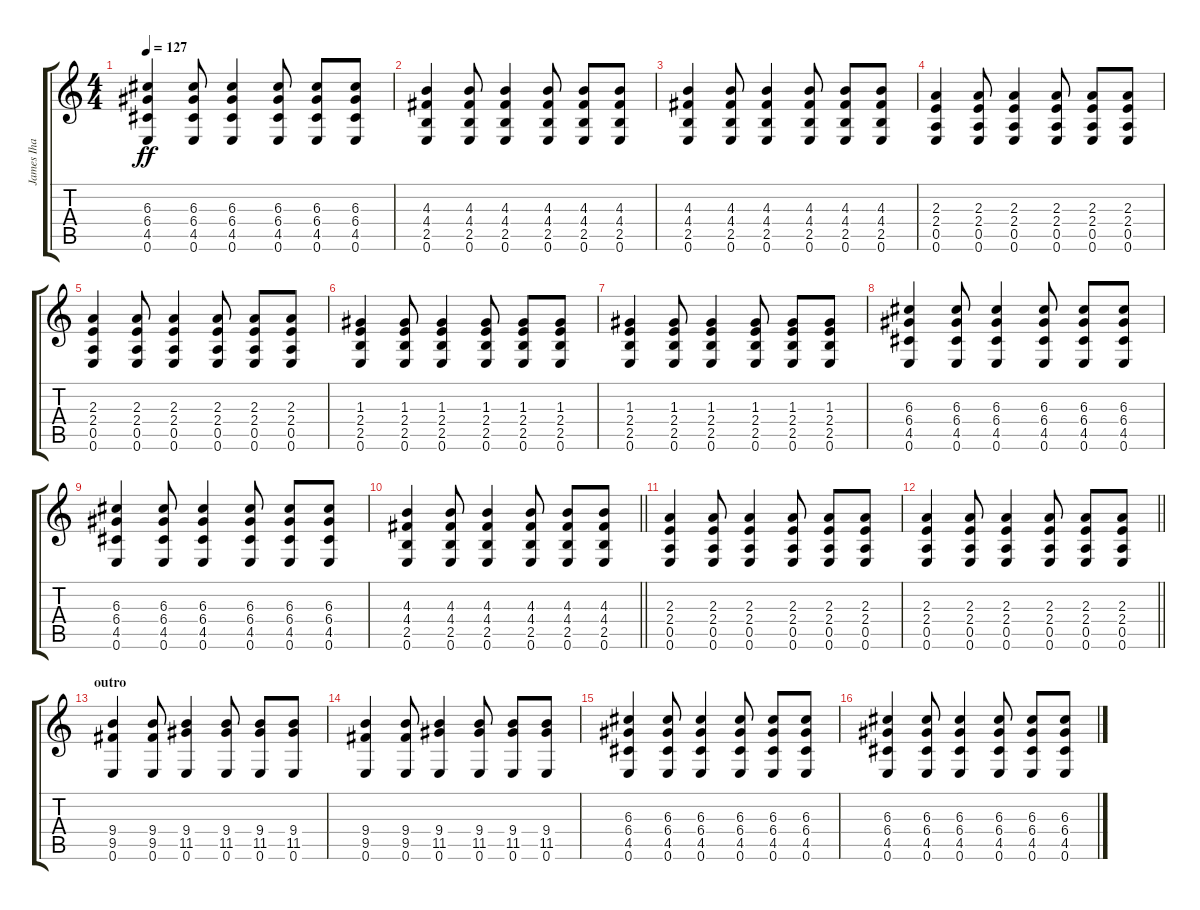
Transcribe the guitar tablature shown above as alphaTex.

\track ("James Iha" "James Iha") {instrument distortionguitar}
\staff {score tabs}
\tuning (E4 B3 G3 D3 A2 E2) {hide}
\ts (4 4)
\tempo 127
\clef g2
\ks c
(6.3 6.4 4.5 0.6).4{dy ff} (6.3 6.4 4.5 0.6).8 (6.3 6.4 4.5 0.6).4 (6.3 6.4 4.5 0.6).8 (6.3 6.4 4.5 0.6).8 (6.3 6.4 4.5 0.6).8 |
(4.3 4.4 2.5 0.6).4 (4.3 4.4 2.5 0.6).8 (4.3 4.4 2.5 0.6).4 (4.3 4.4 2.5 0.6).8 (4.3 4.4 2.5 0.6).8 (4.3 4.4 2.5 0.6).8 |
(4.3 4.4 2.5 0.6).4 (4.3 4.4 2.5 0.6).8 (4.3 4.4 2.5 0.6).4 (4.3 4.4 2.5 0.6).8 (4.3 4.4 2.5 0.6).8 (4.3 4.4 2.5 0.6).8 |
(2.3 2.4 0.5 0.6).4 (2.3 2.4 0.5 0.6).8 (2.3 2.4 0.5 0.6).4 (2.3 2.4 0.5 0.6).8 (2.3 2.4 0.5 0.6).8 (2.3 2.4 0.5 0.6).8 |
(2.3 2.4 0.5 0.6).4 (2.3 2.4 0.5 0.6).8 (2.3 2.4 0.5 0.6).4 (2.3 2.4 0.5 0.6).8 (2.3 2.4 0.5 0.6).8 (2.3 2.4 0.5 0.6).8 |
(1.3 2.4 2.5 0.6).4 (1.3 2.4 2.5 0.6).8 (1.3 2.4 2.5 0.6).4 (1.3 2.4 2.5 0.6).8 (1.3 2.4 2.5 0.6).8 (1.3 2.4 2.5 0.6).8 |
(1.3 2.4 2.5 0.6).4 (1.3 2.4 2.5 0.6).8 (1.3 2.4 2.5 0.6).4 (1.3 2.4 2.5 0.6).8 (1.3 2.4 2.5 0.6).8 (1.3 2.4 2.5 0.6).8 |
(6.3 6.4 4.5 0.6).4 (6.3 6.4 4.5 0.6).8 (6.3 6.4 4.5 0.6).4 (6.3 6.4 4.5 0.6).8 (6.3 6.4 4.5 0.6).8 (6.3 6.4 4.5 0.6).8 |
(6.3 6.4 4.5 0.6).4 (6.3 6.4 4.5 0.6).8 (6.3 6.4 4.5 0.6).4 (6.3 6.4 4.5 0.6).8 (6.3 6.4 4.5 0.6).8 (6.3 6.4 4.5 0.6).8 |
\barLineRight lightlight
(4.3 4.4 2.5 0.6).4 (4.3 4.4 2.5 0.6).8 (4.3 4.4 2.5 0.6).4 (4.3 4.4 2.5 0.6).8 (4.3 4.4 2.5 0.6).8 (4.3 4.4 2.5 0.6).8 |
(2.3 2.4 0.5 0.6).4 (2.3 2.4 0.5 0.6).8 (2.3 2.4 0.5 0.6).4 (2.3 2.4 0.5 0.6).8 (2.3 2.4 0.5 0.6).8 (2.3 2.4 0.5 0.6).8 |
\barLineRight lightlight
(2.3 2.4 0.5 0.6).4 (2.3 2.4 0.5 0.6).8 (2.3 2.4 0.5 0.6).4 (2.3 2.4 0.5 0.6).8 (2.3 2.4 0.5 0.6).8 (2.3 2.4 0.5 0.6).8 |
\section ("" "outro")
(9.4 9.5 0.6).4 (9.4 9.5 0.6).8 (9.4 11.5 0.6).4 (9.4 11.5 0.6).8 (9.4 11.5 0.6).8 (9.4 11.5 0.6).8 |
(9.4 9.5 0.6).4 (9.4 9.5 0.6).8 (9.4 11.5 0.6).4 (9.4 11.5 0.6).8 (9.4 11.5 0.6).8 (9.4 11.5 0.6).8 |
(6.3 6.4 4.5 0.6).4 (6.3 6.4 4.5 0.6).8 (6.3 6.4 4.5 0.6).4 (6.3 6.4 4.5 0.6).8 (6.3 6.4 4.5 0.6).8 (6.3 6.4 4.5 0.6).8 |
(6.3 6.4 4.5 0.6).4 (6.3 6.4 4.5 0.6).8 (6.3 6.4 4.5 0.6).4 (6.3 6.4 4.5 0.6).8 (6.3 6.4 4.5 0.6).8 (6.3 6.4 4.5 0.6).8
